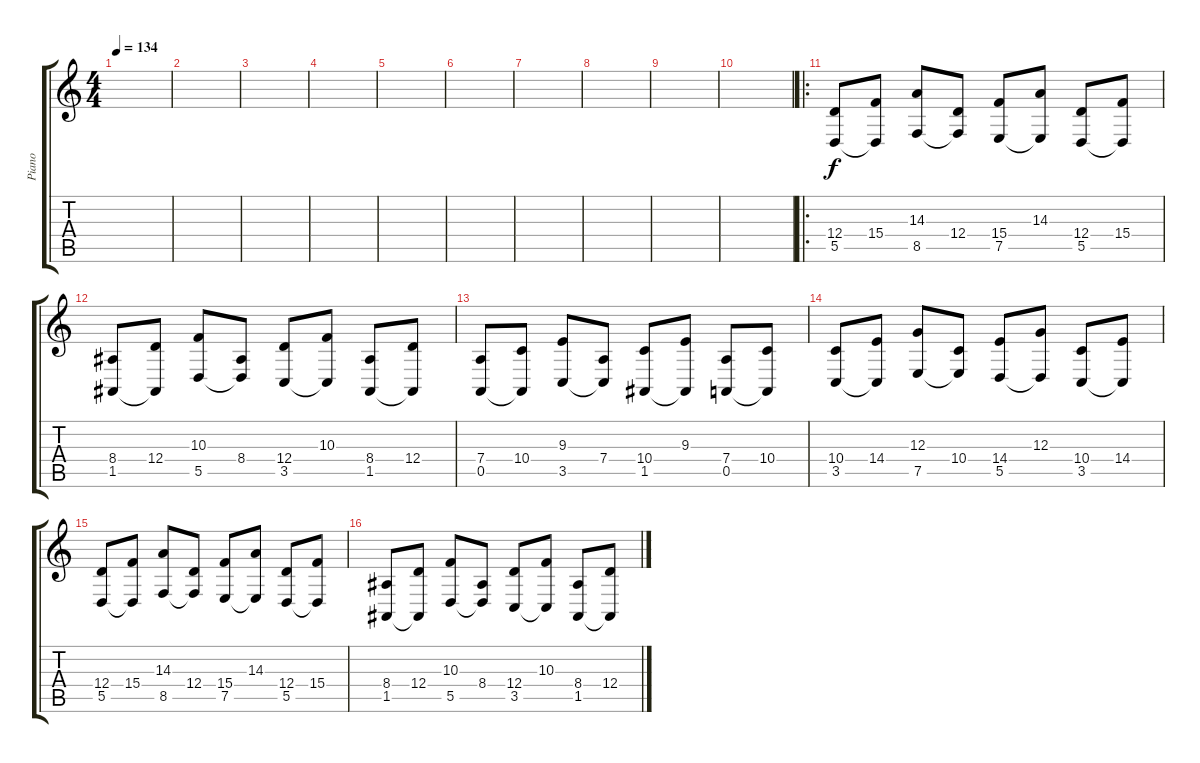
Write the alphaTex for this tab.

\track ("Piano" "Piano") {instrument acousticgrandpiano}
\staff {score tabs}
\tuning (E4 B3 G3 D3 A2 E2) {hide}
\ts (4 4)
\tempo 134
\clef g2
\ks c
|
|
|
|
|
|
|
|
|
|
\ro
(12.4 5.5).8 (15.4 5.5{t}).8 (14.3 8.5).8 (12.4 8.5{t}).8 (15.4 7.5).8 (14.3 7.5{t}).8 (12.4 5.5).8 (15.4 5.5{t}).8 |
(8.4 1.5).8 (12.4 1.5{t}).8 (10.3 5.5).8 (8.4 5.5{t}).8 (12.4 3.5).8 (10.3 3.5{t}).8 (8.4 1.5).8 (12.4 1.5{t}).8 |
(7.4 0.5).8 (10.4 0.5{t}).8 (9.3 3.5).8 (7.4 3.5{t}).8 (10.4 1.5).8 (9.3 1.5{t}).8 (7.4 0.5).8 (10.4 0.5{t}).8 |
(10.4 3.5).8 (14.4 3.5{t}).8 (12.3 7.5).8 (10.4 7.5{t}).8 (14.4 5.5).8 (12.3 5.5{t}).8 (10.4 3.5).8 (14.4 3.5{t}).8 |
(12.4 5.5).8 (15.4 5.5{t}).8 (14.3 8.5).8 (12.4 8.5{t}).8 (15.4 7.5).8 (14.3 7.5{t}).8 (12.4 5.5).8 (15.4 5.5{t}).8 |
(8.4 1.5).8 (12.4 1.5{t}).8 (10.3 5.5).8 (8.4 5.5{t}).8 (12.4 3.5).8 (10.3 3.5{t}).8 (8.4 1.5).8 (12.4 1.5{t}).8
